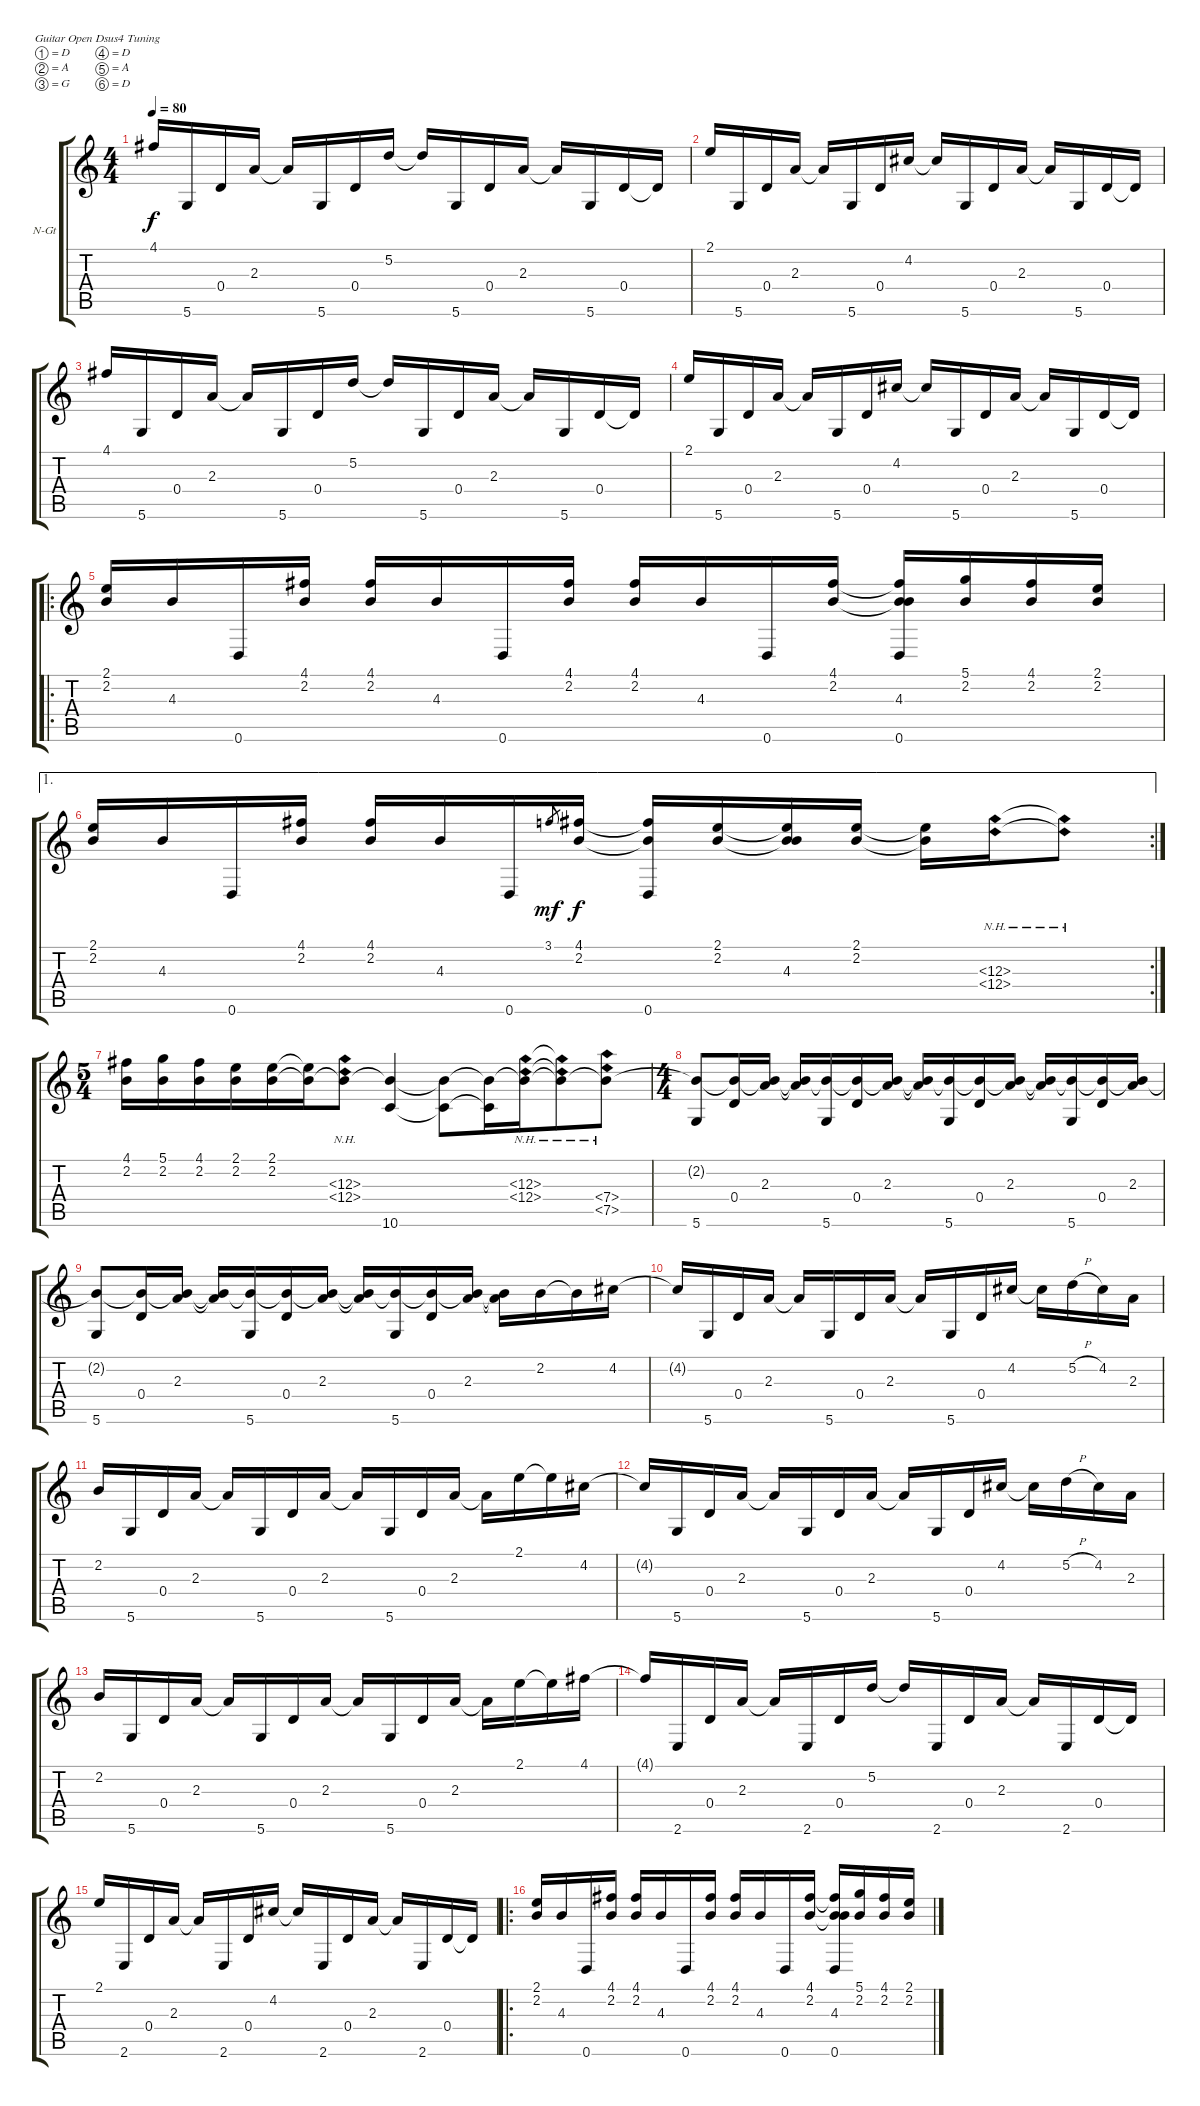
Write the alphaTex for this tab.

\bracketExtendMode groupsimilarinstruments
\firstSystemTrackNameOrientation horizontal
\otherSystemsTrackNameOrientation horizontal
\track ("Andy Mckee" "N-Gt") {instrument acousticguitarnylon}
\staff {score tabs}
\tuning (D4 A3 G3 D3 A2 D2)
\ts (4 4)
\tempo 80
\clef g2
\ks c
4.1{t}.16{dy f} 5.6.16 0.4.16 2.3.16 2.3{t}.16 5.6.16 0.4.16 5.2.16 5.2{t}.16 5.6.16 0.4.16 2.3.16 2.3{t}.16 5.6.16 0.4.16 0.4{t}.16 |
2.1.16 5.6.16 0.4.16 2.3.16 2.3{t}.16 5.6.16 0.4.16 4.2.16 4.2{t}.16 5.6.16 0.4.16 2.3.16 2.3{t}.16 5.6.16 0.4.16 0.4{t}.16 |
4.1.16 5.6.16 0.4.16 2.3.16 2.3{t}.16 5.6.16 0.4.16 5.2.16 5.2{t}.16 5.6.16 0.4.16 2.3.16 2.3{t}.16 5.6.16 0.4.16 0.4{t}.16 |
2.1.16 5.6.16 0.4.16 2.3.16 2.3{t}.16 5.6.16 0.4.16 4.2.16 4.2{t}.16 5.6.16 0.4.16 2.3.16 2.3{t}.16 5.6.16 0.4.16 0.4{t}.16 |
\ro
(2.1 2.2).16 4.3.16 0.6.16 (4.1 2.2).16 (4.1 2.2).16 4.3.16 0.6.16 (4.1 2.2).16 (4.1 2.2).16 4.3.16 0.6.16 (4.1 2.2).16 (4.1{t} 2.2{t} 4.3 0.6).16 (5.1 2.2).16 (4.1 2.2).16 (2.1 2.2).16 |
\ae 1
\rc 2
(2.1 2.2).16 4.3.16 0.6.16 (4.1 2.2).16 (4.1 2.2).16 4.3.16 0.6.16 3.1.8{gr dy mf} (4.1 2.2).16{dy f} (4.1{t} 2.2{t} 0.6).16 (2.1 2.2).16 (2.1{t} 2.2{t} 4.3).16 (2.1 2.2).16 (2.1{t} 2.2{t}).16 (12.3{nh} 12.4{nh}).16 (12.3{nh t} 12.4{nh t}).8 |
\ts (5 4)
\beaming (8 6 4)
(4.1 2.2).16 (5.1 2.2).16 (4.1 2.2).16 (2.1 2.2).16 (2.1 2.2).16 (2.1{t} 2.2{t}).16 (12.3{nh} 12.4{nh} 2.2{t}).8 (10.6 2.2{t}).4 (10.6{t} 2.2{t}).8 (10.6{t} 2.2{t}).16 (12.3{nh} 12.4{nh} 2.2{t}).16 (12.3{nh t} 12.4{nh t} 2.2{t}).8 (7.4{nh} 7.5{nh} 2.2{t}).8 |
\ts (4 4)
\beaming (8 2 2 2 2)
(5.6 2.2{t}).8 (0.4 2.2{t}).16 (2.3 2.2{t}).16 (2.3{t} 2.2{t}).16 (5.6 2.2{t}).16 (0.4 2.2{t}).16 (2.3 2.2{t}).16 (2.3{t} 2.2{t}).16 (5.6 2.2{t}).16 (0.4 2.2{t}).16 (2.3 2.2{t}).16 (2.3{t} 2.2{t}).16 (5.6 2.2{t}).16 (0.4 2.2{t}).16 (2.3 2.2{t}).16 |
(5.6 2.2{t}).8 (0.4 2.2{t}).16 (2.3 2.2{t}).16 (2.3{t} 2.2{t}).16 (5.6 2.2{t}).16 (0.4 2.2{t}).16 (2.3 2.2{t}).16 (2.3{t} 2.2{t}).16 (5.6 2.2{t}).16 (0.4 2.2{t}).16 (2.3 2.2{t}).16 (2.2{t} 2.3{t}).16 2.2.16 2.2{t}.16 4.2.16 |
4.2{t}.16 5.6.16 0.4.16 2.3.16 2.3{t}.16 5.6.16 0.4.16 2.3.16 2.3{t}.16 5.6.16 0.4.16 4.2.16 4.2{t}.16 5.2{h}.16 4.2.16 2.3.16 |
2.2.16 5.6.16 0.4.16 2.3.16 2.3{t}.16 5.6.16 0.4.16 2.3.16 2.3{t}.16 5.6.16 0.4.16 2.3.16 2.3{t}.16 2.1.16 2.1{t}.16 4.2.16 |
4.2{t}.16 5.6.16 0.4.16 2.3.16 2.3{t}.16 5.6.16 0.4.16 2.3.16 2.3{t}.16 5.6.16 0.4.16 4.2.16 4.2{t}.16 5.2{h}.16 4.2.16 2.3.16 |
2.2.16 5.6.16 0.4.16 2.3.16 2.3{t}.16 5.6.16 0.4.16 2.3.16 2.3{t}.16 5.6.16 0.4.16 2.3.16 2.3{t}.16 2.1.16 2.1{t}.16 4.1.16 |
4.1{t}.16 2.6.16 0.4.16 2.3.16 2.3{t}.16 2.6.16 0.4.16 5.2.16 5.2{t}.16 2.6.16 0.4.16 2.3.16 2.3{t}.16 2.6.16 0.4.16 0.4{t}.16 |
2.1.16 2.6.16 0.4.16 2.3.16 2.3{t}.16 2.6.16 0.4.16 4.2.16 4.2{t}.16 2.6.16 0.4.16 2.3.16 2.3{t}.16 2.6.16 0.4.16 0.4{t}.16 |
\ro
(2.1 2.2).16 4.3.16 0.6.16 (4.1 2.2).16 (4.1 2.2).16 4.3.16 0.6.16 (4.1 2.2).16 (4.1 2.2).16 4.3.16 0.6.16 (4.1 2.2).16 (4.1{t} 2.2{t} 4.3 0.6).16 (5.1 2.2).16 (4.1 2.2).16 (2.1 2.2).16
